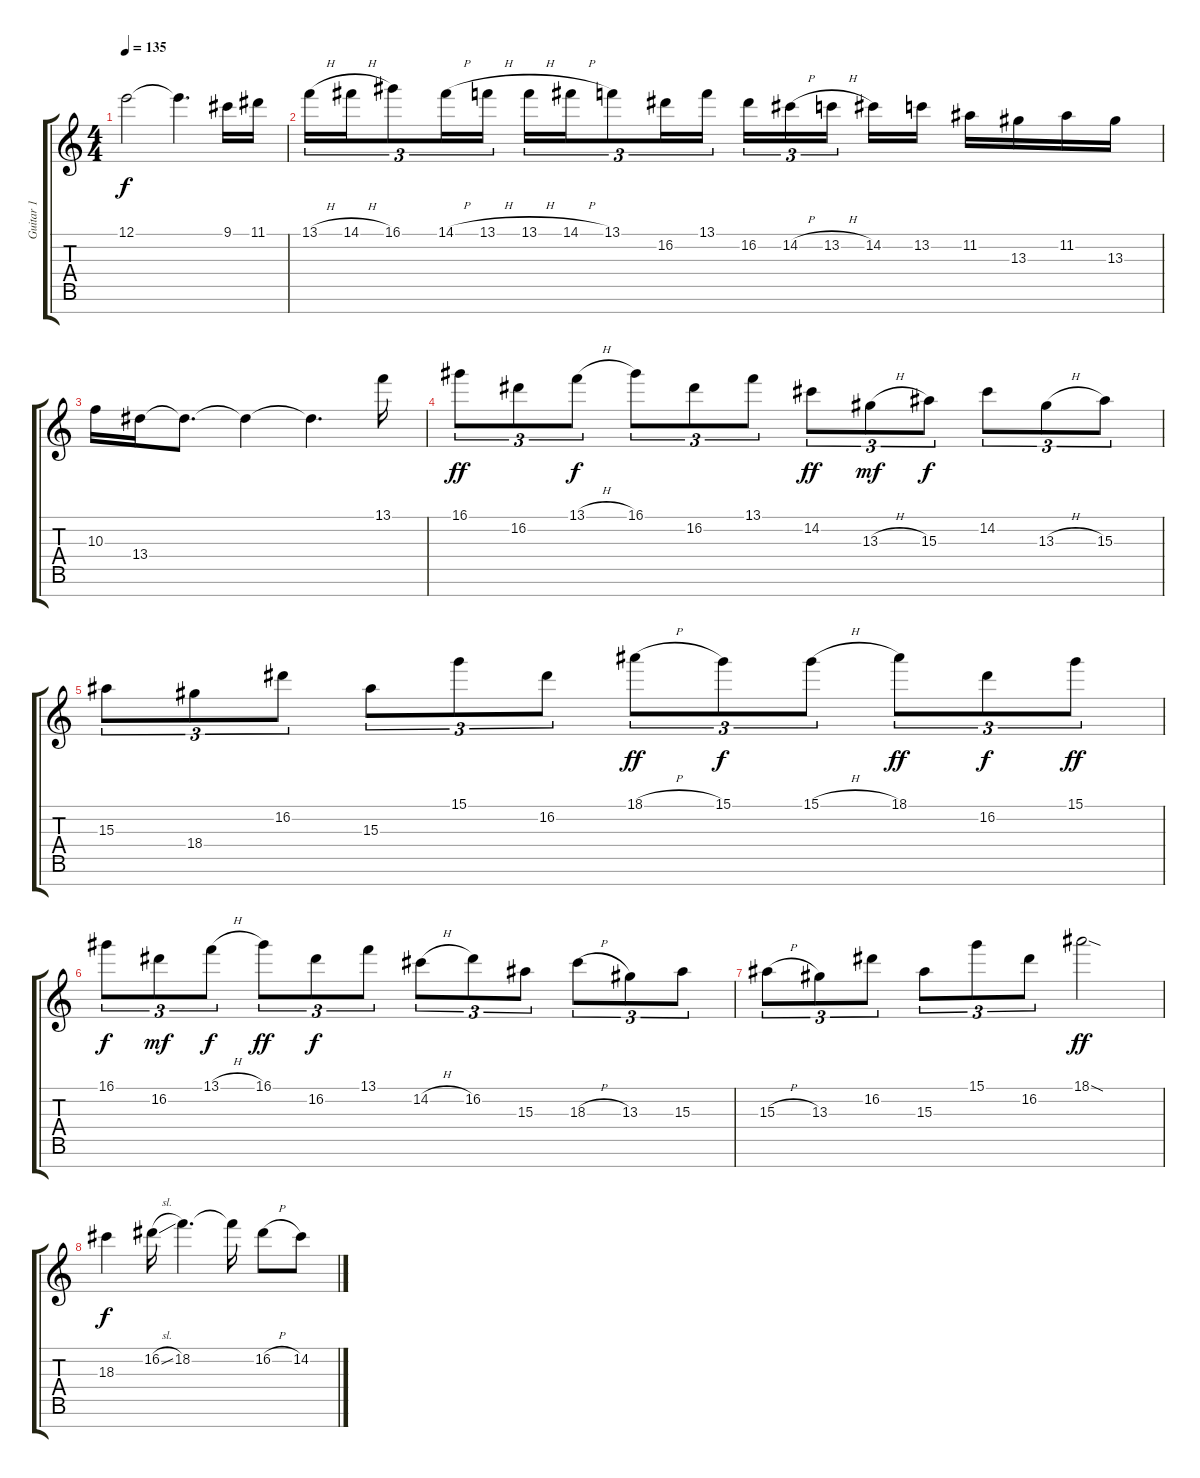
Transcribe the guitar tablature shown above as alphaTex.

\track ("Guitar 1" "Guitar 1") {instrument electricguitarmuted}
\staff {score tabs}
\tuning (E4 B3 G3 D3 A2 E2 B1) {hide}
\ts (4 4)
\tempo 135
\clef g2
\ks c
12.1.2{dy f} 12.1{t}.4{d} 9.1.16 11.1.16 |
13.1{h}.16{tu (3 2)} 14.1{h}.16{tu (3 2)} 16.1.8{tu (3 2)} 14.1{h}.16{tu (3 2)} 13.1{h}.16{tu (3 2)} 13.1{h}.16{tu (3 2)} 14.1{h}.16{tu (3 2)} 13.1.8{tu (3 2)} 16.2.16{tu (3 2)} 13.1.16{tu (3 2)} 16.2.16{tu (3 2)} 14.2{h}.16{tu (3 2)} 13.2{h}.16{tu (3 2)} 14.2.16 13.2.16 11.2.16 13.3.16 11.2.16 13.3.16 |
10.3.16 13.4.16 13.4{t}.8{d} 13.4{t}.4 13.4{t}.4{d} 13.1.16 |
16.1.8{tu (3 2) dy ff} 16.2.8{tu (3 2)} 13.1{h}.8{tu (3 2) dy f} 16.1.8{tu (3 2)} 16.2.8{tu (3 2)} 13.1.8{tu (3 2)} 14.2.8{tu (3 2) dy ff} 13.3{h}.8{tu (3 2) dy mf} 15.3.8{tu (3 2) dy f} 14.2.8{tu (3 2)} 13.3{h}.8{tu (3 2)} 15.3.8{tu (3 2)} |
15.3.8{tu (3 2)} 18.4.8{tu (3 2)} 16.2.8{tu (3 2)} 15.3.8{tu (3 2)} 15.1.8{tu (3 2)} 16.2.8{tu (3 2)} 18.1{h}.8{tu (3 2) dy ff} 15.1.8{tu (3 2) dy f} 15.1{h}.8{tu (3 2)} 18.1.8{tu (3 2) dy ff} 16.2.8{tu (3 2) dy f} 15.1.8{tu (3 2) dy ff} |
16.1.8{tu (3 2) dy f} 16.2.8{tu (3 2) dy mf} 13.1{h}.8{tu (3 2) dy f} 16.1.8{tu (3 2) dy ff} 16.2.8{tu (3 2) dy f} 13.1.8{tu (3 2)} 14.2{h}.8{tu (3 2)} 16.2.8{tu (3 2)} 15.3.8{tu (3 2)} 18.3{h}.8{tu (3 2)} 13.3.8{tu (3 2)} 15.3.8{tu (3 2)} |
15.3{h}.8{tu (3 2)} 13.3.8{tu (3 2)} 16.2.8{tu (3 2)} 15.3.8{tu (3 2)} 15.1.8{tu (3 2)} 16.2.8{tu (3 2)} 18.1{sod}.2{dy ff} |
18.3.4{dy f} 16.2{sl}.16 18.2.4{d} 18.2{t}.16 16.2{h}.8 14.2.8
